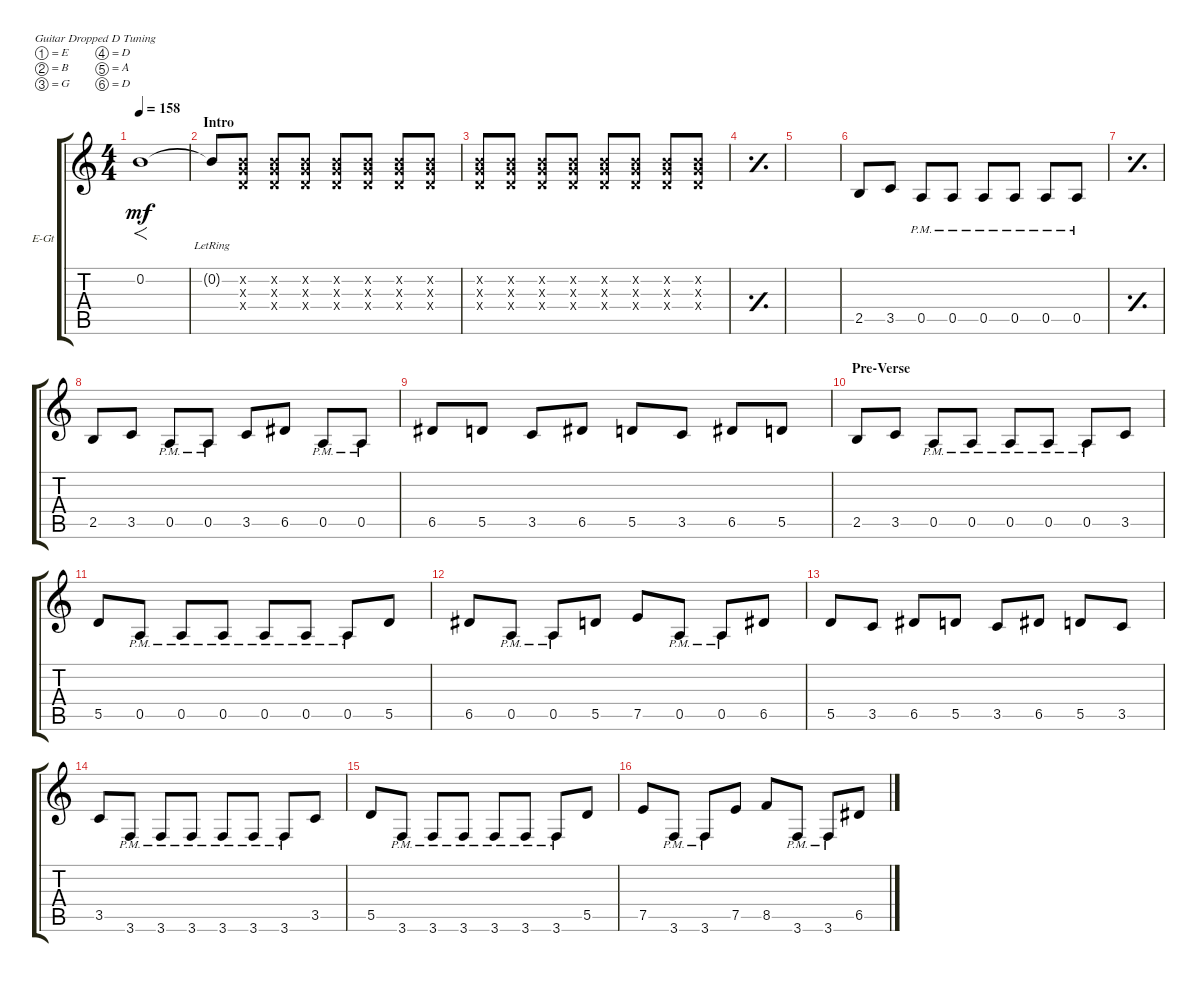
\defaultSystemsLayout 4
\bracketExtendMode groupsimilarinstruments
\firstSystemTrackNameOrientation horizontal
\otherSystemsTrackNameOrientation horizontal
\track ("Lead Guitar" "E-Gt") {instrument distortionguitar}
\staff {score tabs}
\tuning (E4 B3 G3 D3 A2 D2)
\ts (4 4)
\tempo 158
\clef g2
\ks c
0.2.1{f dy mf instrument distortionguitar} |
\section ("" "Intro")
0.2{lr t}.8 (0.2{x} 0.3{x} 0.4{x}).8 (0.4{x} 0.2{x} 0.3{x}).8 (0.4{x} 0.2{x} 0.3{x}).8 (0.4{x} 0.2{x} 0.3{x}).8 (0.4{x} 0.2{x} 0.3{x}).8 (0.4{x} 0.3{x} 0.2{x}).8 (0.4{x} 0.3{x} 0.2{x}).8 |
(0.2{x} 0.3{x} 0.4{x}).8 (0.4{x} 0.2{x} 0.3{x}).8 (0.4{x} 0.2{x} 0.3{x}).8 (0.4{x} 0.2{x} 0.3{x}).8 (0.4{x} 0.2{x} 0.3{x}).8 (0.4{x} 0.3{x} 0.2{x}).8 (0.4{x} 0.3{x} 0.2{x}).8 (0.4{x} 0.3{x} 0.2{x}).8 |
\simile simple
|
|
\simile none
2.5.8 3.5.8 0.5{pm}.8 0.5{pm}.8 0.5{pm}.8 0.5{pm}.8 0.5{pm}.8 0.5{pm}.8 |
\simile simple
|
\simile none
2.5.8 3.5.8 0.5{pm}.8 0.5{pm}.8 3.5.8 6.5.8 0.5{pm}.8 0.5{pm}.8 |
6.5.8 5.5.8 3.5.8 6.5.8 5.5.8 3.5.8 6.5.8 5.5.8 |
\section ("" "Pre-Verse ")
2.5.8 3.5.8 0.5{pm}.8 0.5{pm}.8 0.5{pm}.8 0.5{pm}.8 0.5{pm}.8 3.5.8 |
5.5.8 0.5{pm}.8 0.5{pm}.8 0.5{pm}.8 0.5{pm}.8 0.5{pm}.8 0.5{pm}.8 5.5.8 |
6.5.8 0.5{pm}.8 0.5{pm}.8 5.5.8 7.5.8 0.5{pm}.8 0.5{pm}.8 6.5.8 |
5.5.8 3.5.8 6.5.8 5.5.8 3.5.8 6.5.8 5.5.8 3.5.8 |
3.5.8 3.6{pm}.8 3.6{pm}.8 3.6{pm}.8 3.6{pm}.8 3.6{pm}.8 3.6{pm}.8 3.5.8 |
5.5.8 3.6{pm}.8 3.6{pm}.8 3.6{pm}.8 3.6{pm}.8 3.6{pm}.8 3.6{pm}.8 5.5.8 |
7.5.8 3.6{pm}.8 3.6{pm}.8 7.5.8 8.5.8 3.6{pm}.8 3.6{pm}.8 6.5.8
